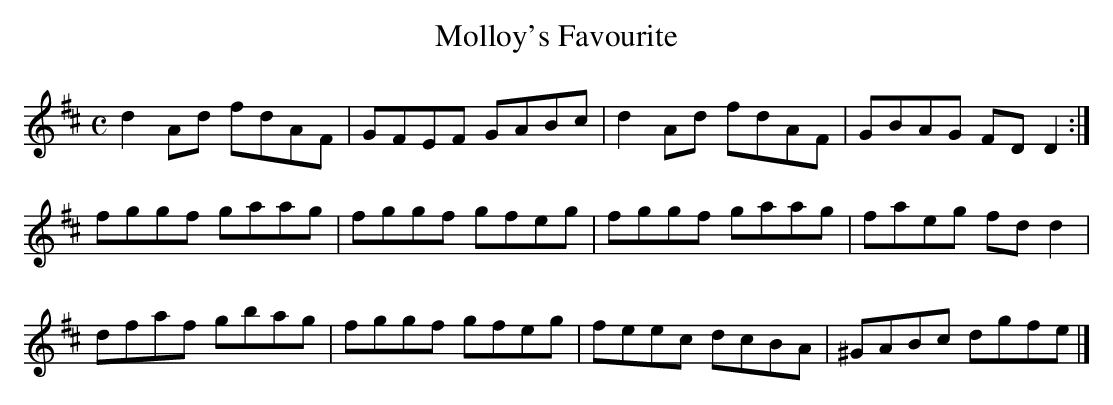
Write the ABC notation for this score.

X:1
T:Molloy's Favourite
M:C
L:1/8
K:D Major
d2Ad fdAF|GFEF GABc|d2Ad fdAF|GBAG FDD2:|!
fggf gaag|fggf gfeg|fggf gaag|faeg fdd2|!
dfaf gbag|fggf gfeg|feec dcBA|^GABc dgfe|]!
